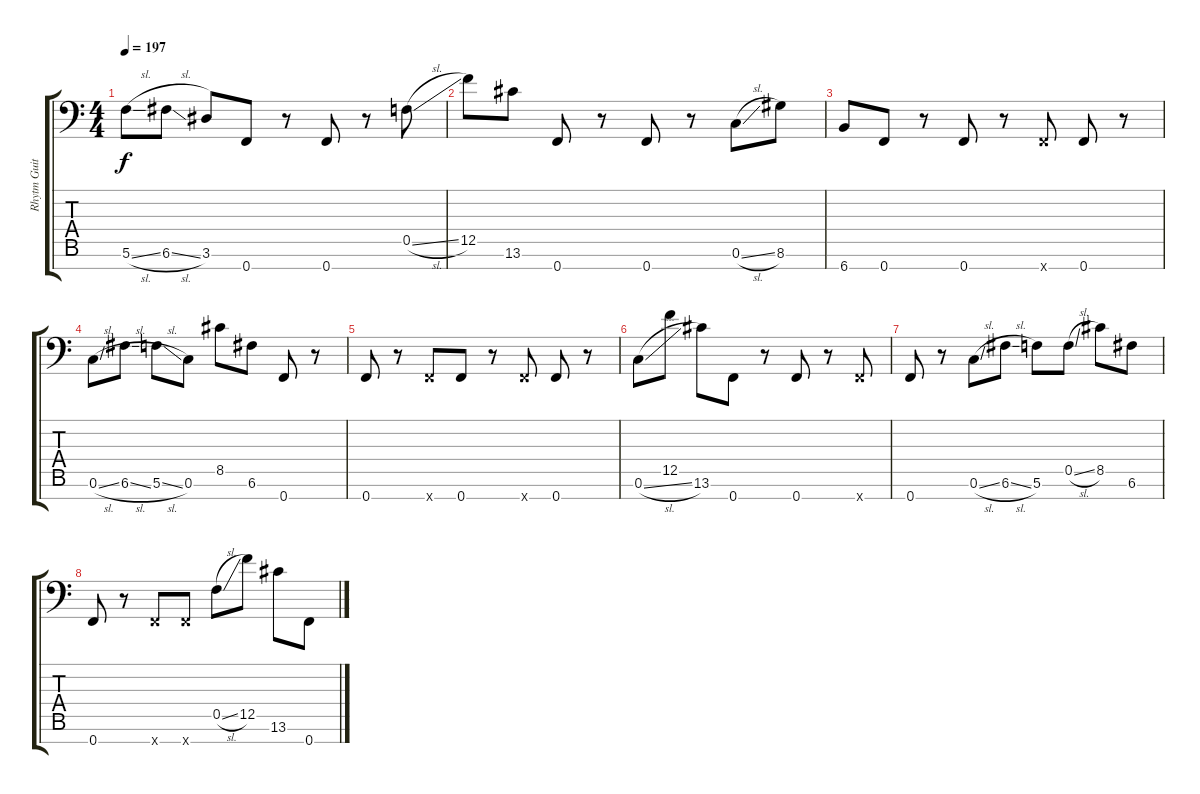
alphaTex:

\track ("Rhytm Guitar" "Rhytm Guit") {instrument distortionguitar}
\staff {score tabs}
\tuning (C4 G3 D3 Bb2 F2 C2 F1) {hide}
\ts (4 4)
\tempo 197
\clef f4
\ks c
5.6{sl}.8{dy f} 6.6{sl}.8 3.6.8 0.7.8 r.8 0.7.8 r.8 0.5{sl}.8 |
12.5.8 13.6.8 0.7.8 r.8 0.7.8 r.8 0.6{sl}.8 8.6.8 |
6.7.8 0.7.8 r.8 0.7.8 r.8 0.7{x}.8 0.7.8 r.8 |
0.6{sl}.8 6.6{sl}.8 5.6{sl}.8 0.6.8 8.5.8 6.6.8 0.7.8 r.8 |
0.7.8 r.8 0.7{x}.8 0.7.8 r.8 0.7{x}.8 0.7.8 r.8 |
0.6{sl}.8 12.5.8 13.6.8 0.7.8 r.8 0.7.8 r.8 0.7{x}.8 |
0.7.8 r.8 0.6{sl}.8 6.6{sl}.8 5.6.8 0.5{sl}.8 8.5.8 6.6.8 |
0.7.8 r.8 0.7{x}.8 0.7{x}.8 0.5{sl}.8 12.5.8 13.6.8 0.7.8
